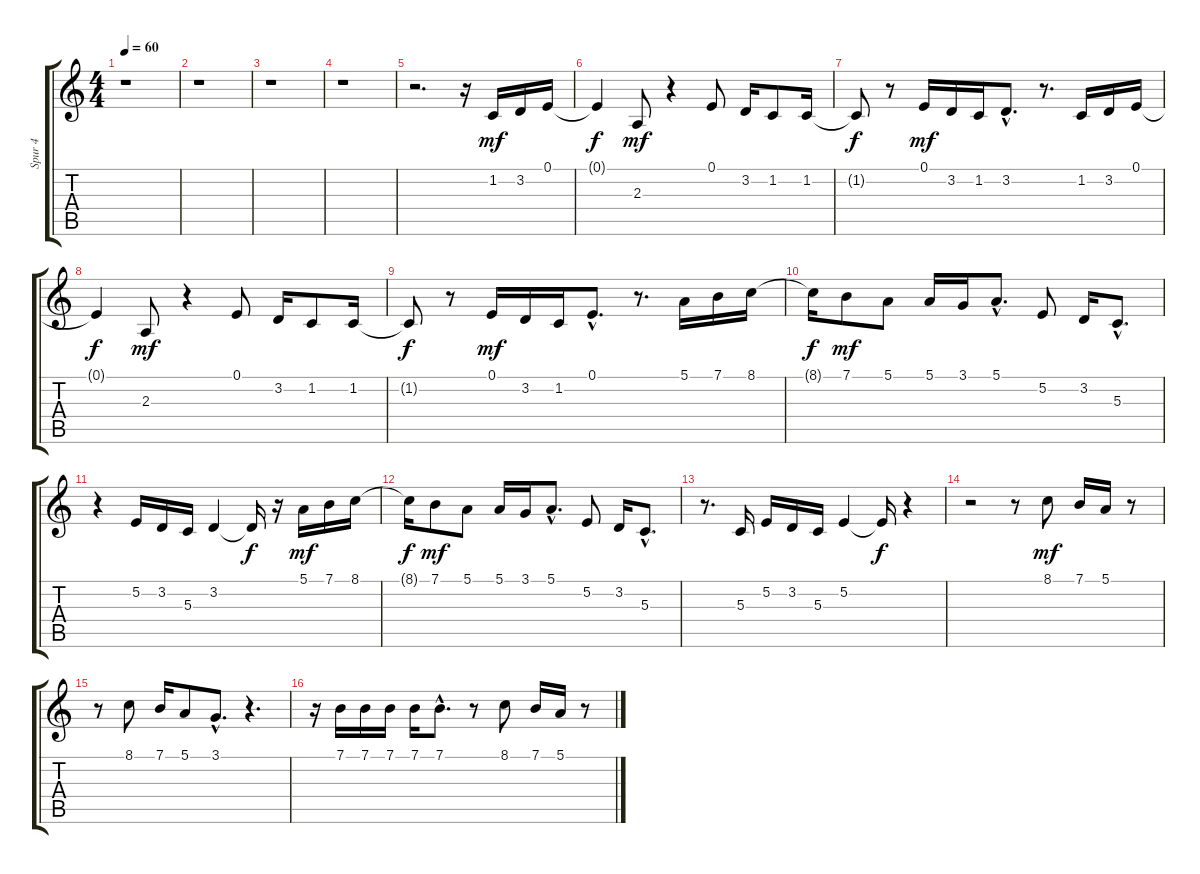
\track ("Spur 4" "Spur 4") {instrument acousticgrandpiano}
\staff {score tabs}
\tuning (E4 B3 G3 D3 A2 E2) {hide}
\ts (4 4)
\tempo 60
\clef g2
\ks c
r.1{dy mf instrument acousticgrandpiano} |
r.1 |
r.1 |
r.1 |
r.2{d} r.16 1.2.16 3.2.16 0.1.16 |
0.1{t}.4{dy f} 2.3.8{dy mf} r.4 0.1.8 3.2.16 1.2.8 1.2.16 |
1.2{t}.8{dy f} r.8 0.1.16{dy mf} 3.2.16 1.2.16 3.2{hac}.8{d} r.8{d} 1.2.16 3.2.16 0.1.16 |
0.1{t}.4{dy f} 2.3.8{dy mf} r.4 0.1.8 3.2.16 1.2.8 1.2.16 |
1.2{t}.8{dy f} r.8 0.1.16{dy mf} 3.2.16 1.2.16 0.1{hac}.8{d} r.8{d} 5.1.16 7.1.16 8.1.16 |
8.1{t}.16{dy f} 7.1.8{dy mf} 5.1.8 5.1.16 3.1.16 5.1{hac}.8{d} 5.2.8 3.2.16 5.3{hac}.8{d} |
r.4 5.2.16 3.2.16 5.3.16 3.2.4 3.2{t}.16{dy f} r.16 5.1.16{dy mf} 7.1.16 8.1.16 |
8.1{t}.16{dy f} 7.1.8{dy mf} 5.1.8 5.1.16 3.1.16 5.1{hac}.8{d} 5.2.8 3.2.16 5.3{hac}.8{d} |
r.8{d} 5.3.16 5.2.16 3.2.16 5.3.16 5.2.4 5.2{t}.16{dy f} r.4 |
r.2 r.8 8.1.8{dy mf} 7.1.16 5.1.16 r.8 |
r.8 8.1.8 7.1.16 5.1.8 3.1{hac}.8{d} r.4{d} |
r.16 7.1.16 7.1.16 7.1.16 7.1.16 7.1{hac}.8{d} r.8 8.1.8 7.1.16 5.1.16 r.8
